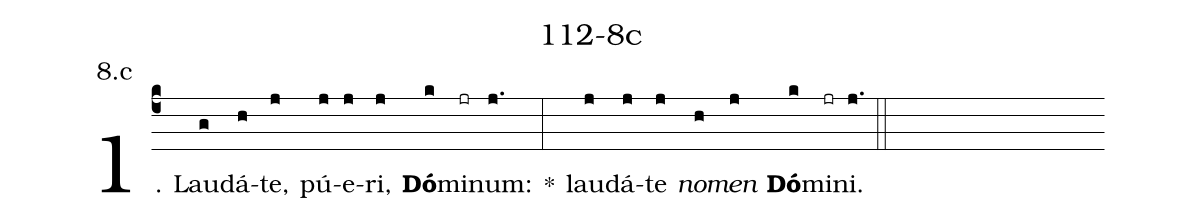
name: 112-8c;
annotation: 8.c;
%%
(c4)1. Lau(g)dá(h)te,(j) pú(j)e(j)ri,(j) <b>Dó</b>(k)mi(jr)num:(j.) *(:) lau(j)dá(j)te(j) <i>no</i>(h)<i>men</i>(j) <b>Dó</b>(k)mi(jr)ni.(j.) (::)
